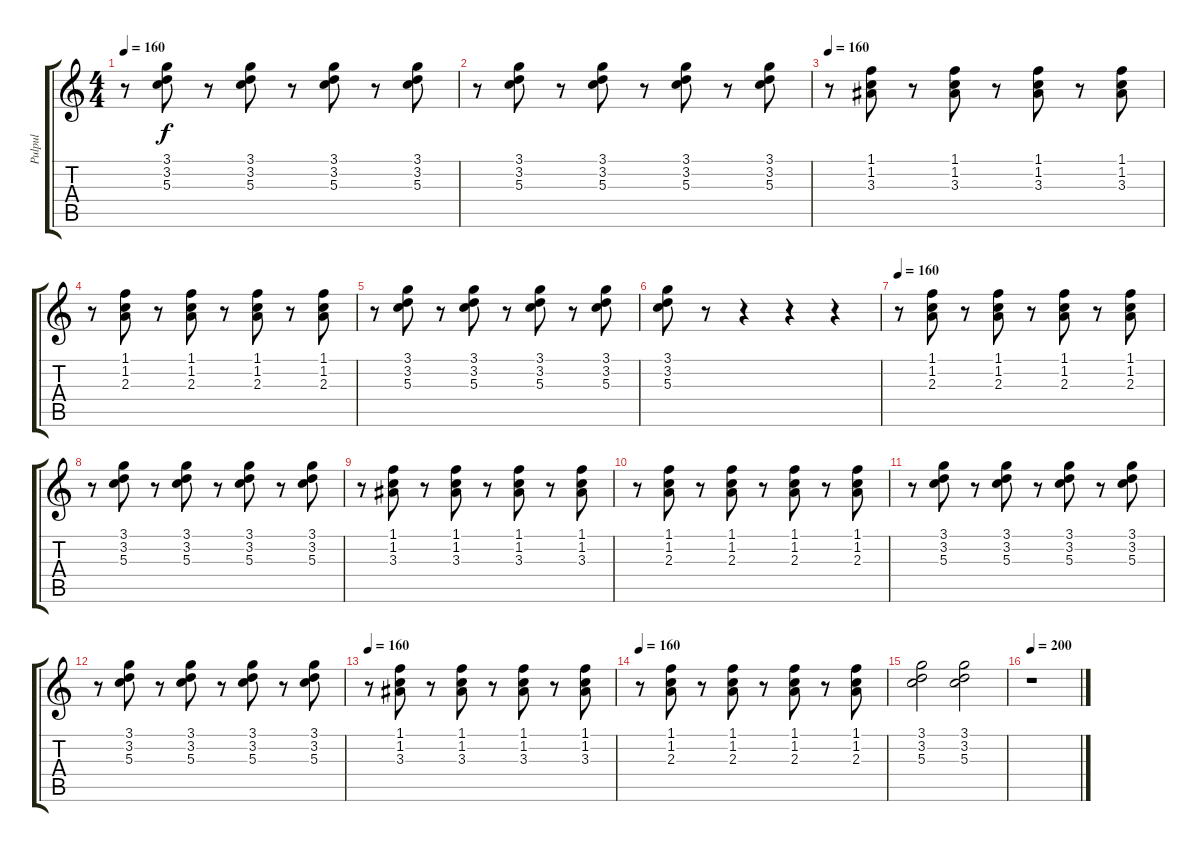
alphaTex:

\track ("Pulpul" "Pulpul") {instrument electricguitarjazz}
\staff {score tabs}
\tuning (E4 B3 G3 D3 A2 E2) {hide}
\ts (4 4)
\tempo 160
\clef g2
\ks c
r.8{dy f} (3.1 3.2 5.3).8 r.8 (3.1 3.2 5.3).8 r.8 (3.1 3.2 5.3).8 r.8 (3.1 3.2 5.3).8 |
r.8 (3.1 3.2 5.3).8 r.8 (3.1 3.2 5.3).8 r.8 (3.1 3.2 5.3).8 r.8 (3.1 3.2 5.3).8 |
\tempo 160
r.8 (1.1 1.2 3.3).8 r.8 (1.1 1.2 3.3).8 r.8 (1.1 1.2 3.3).8 r.8 (1.1 1.2 3.3).8 |
r.8 (1.1 1.2 2.3).8 r.8 (1.1 1.2 2.3).8 r.8 (1.1 1.2 2.3).8 r.8 (1.1 1.2 2.3).8 |
r.8 (3.1 3.2 5.3).8 r.8 (3.1 3.2 5.3).8 r.8 (3.1 3.2 5.3).8 r.8 (3.1 3.2 5.3).8 |
(3.1 3.2 5.3).8 r.8 r.4 r.4 r.4 |
\tempo 160
r.8 (1.1 1.2 2.3).8 r.8 (1.1 1.2 2.3).8 r.8 (1.1 1.2 2.3).8 r.8 (1.1 1.2 2.3).8 |
r.8 (3.1 3.2 5.3).8 r.8 (3.1 3.2 5.3).8 r.8 (3.1 3.2 5.3).8 r.8 (3.1 3.2 5.3).8 |
r.8 (1.1 1.2 3.3).8 r.8 (1.1 1.2 3.3).8 r.8 (1.1 1.2 3.3).8 r.8 (1.1 1.2 3.3).8 |
r.8 (1.1 1.2 2.3).8 r.8 (1.1 1.2 2.3).8 r.8 (1.1 1.2 2.3).8 r.8 (1.1 1.2 2.3).8 |
r.8 (3.1 3.2 5.3).8 r.8 (3.1 3.2 5.3).8 r.8 (3.1 3.2 5.3).8 r.8 (3.1 3.2 5.3).8 |
r.8 (3.1 3.2 5.3).8 r.8 (3.1 3.2 5.3).8 r.8 (3.1 3.2 5.3).8 r.8 (3.1 3.2 5.3).8 |
\tempo 160
r.8 (1.1 1.2 3.3).8 r.8 (1.1 1.2 3.3).8 r.8 (1.1 1.2 3.3).8 r.8 (1.1 1.2 3.3).8 |
\tempo 160
r.8 (1.1 1.2 2.3).8 r.8 (1.1 1.2 2.3).8 r.8 (1.1 1.2 2.3).8 r.8 (1.1 1.2 2.3).8 |
(3.1 3.2 5.3).2 (3.1 3.2 5.3).2 |
\tempo 200
r.1
